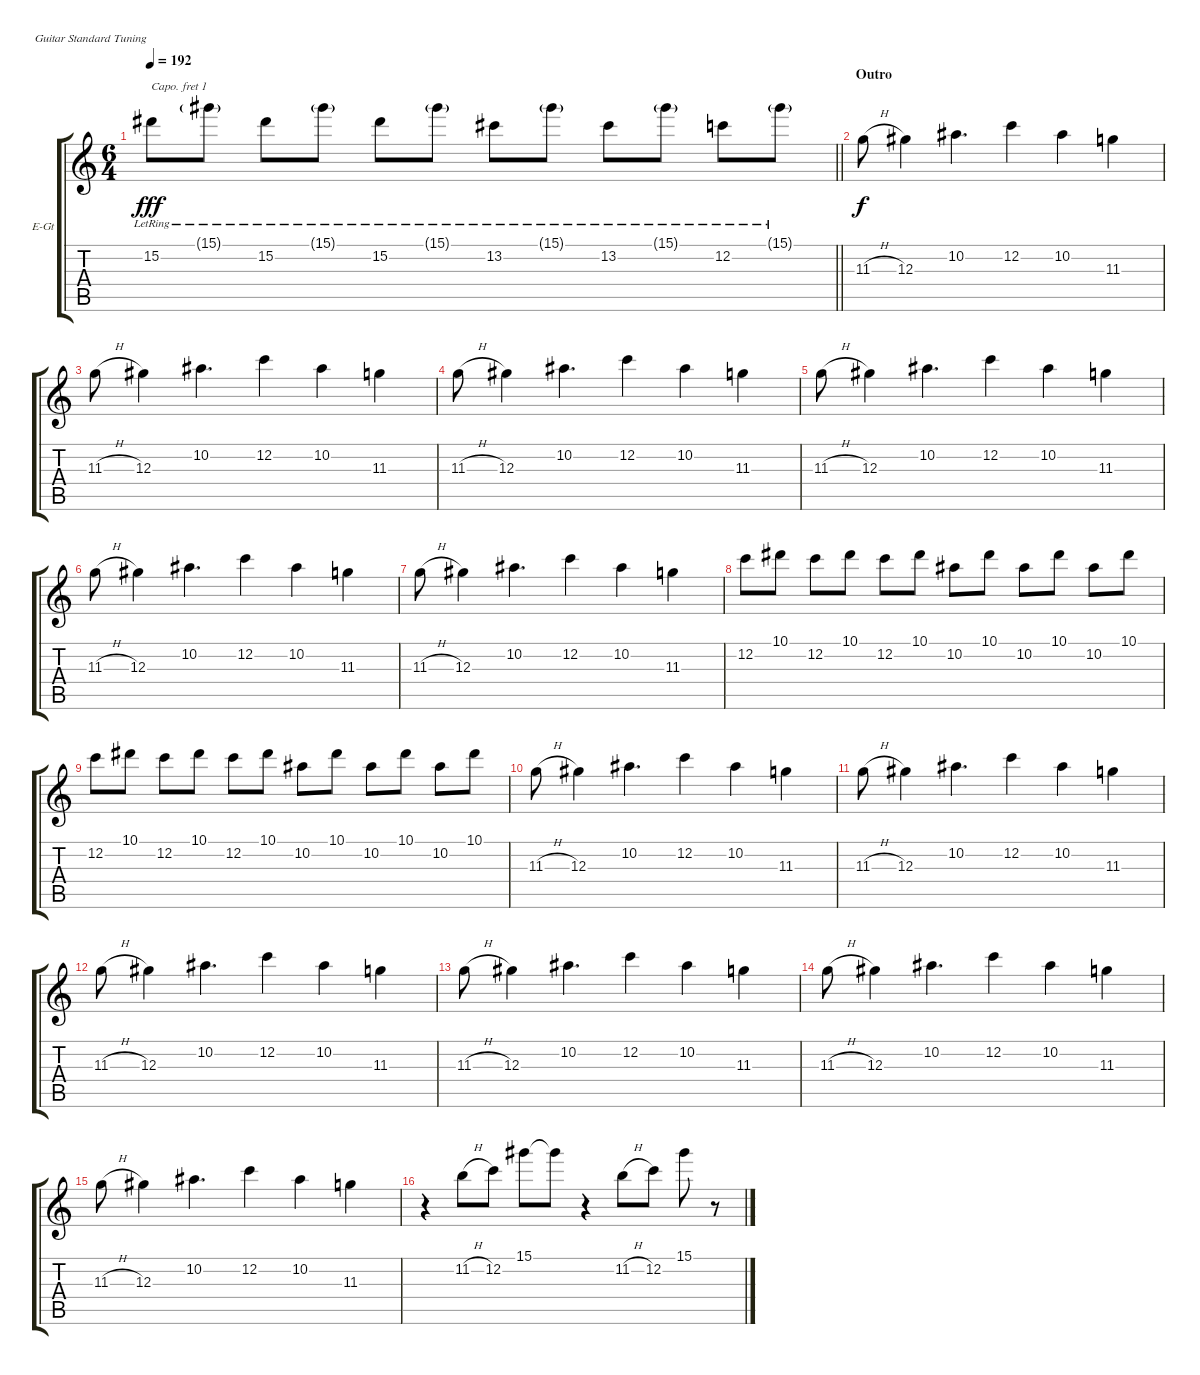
\bracketExtendMode groupsimilarinstruments
\firstSystemTrackNameOrientation horizontal
\otherSystemsTrackNameOrientation horizontal
\track ("Guitar 1" "E-Gt") {instrument distortionguitar}
\staff {score tabs}
\capo 1
\tuning (E4 B3 G3 D3 A2 E2)
\ts (6 4)
\tempo 192
\clef g2
\barLineRight lightlight
\ks c
15.2{lr}.8{dy fff} 15.1{g lr}.8 15.2{lr}.8 15.1{g lr}.8 15.2{lr}.8 15.1{g lr}.8 13.2{lr}.8 15.1{g lr}.8 13.2{lr}.8 15.1{g lr}.8 12.2{lr}.8 15.1{g lr}.8 |
\section ("" "Outro")
11.3{h}.8{dy f} 12.3.4 10.2.4{d} 12.2.4 10.2.4 11.3.4 |
11.3{h}.8 12.3.4 10.2.4{d} 12.2.4 10.2.4 11.3.4 |
11.3{h}.8 12.3.4 10.2.4{d} 12.2.4 10.2.4 11.3.4 |
11.3{h}.8 12.3.4 10.2.4{d} 12.2.4 10.2.4 11.3.4 |
11.3{h}.8 12.3.4 10.2.4{d} 12.2.4 10.2.4 11.3.4 |
11.3{h}.8 12.3.4 10.2.4{d} 12.2.4 10.2.4 11.3.4 |
12.2.8 10.1.8 12.2.8 10.1.8 12.2.8 10.1.8 10.2.8 10.1.8 10.2.8 10.1.8 10.2.8 10.1.8 |
12.2.8 10.1.8 12.2.8 10.1.8 12.2.8 10.1.8 10.2.8 10.1.8 10.2.8 10.1.8 10.2.8 10.1.8 |
11.3{h}.8 12.3.4 10.2.4{d} 12.2.4 10.2.4 11.3.4 |
11.3{h}.8 12.3.4 10.2.4{d} 12.2.4 10.2.4 11.3.4 |
11.3{h}.8 12.3.4 10.2.4{d} 12.2.4 10.2.4 11.3.4 |
11.3{h}.8 12.3.4 10.2.4{d} 12.2.4 10.2.4 11.3.4 |
11.3{h}.8 12.3.4 10.2.4{d} 12.2.4 10.2.4 11.3.4 |
11.3{h}.8 12.3.4 10.2.4{d} 12.2.4 10.2.4 11.3.4 |
r.4 11.2{h}.8 12.2.8 15.1.8 15.1{t}.8 r.4 11.2{h}.8 12.2.8 15.1.8 r.8
